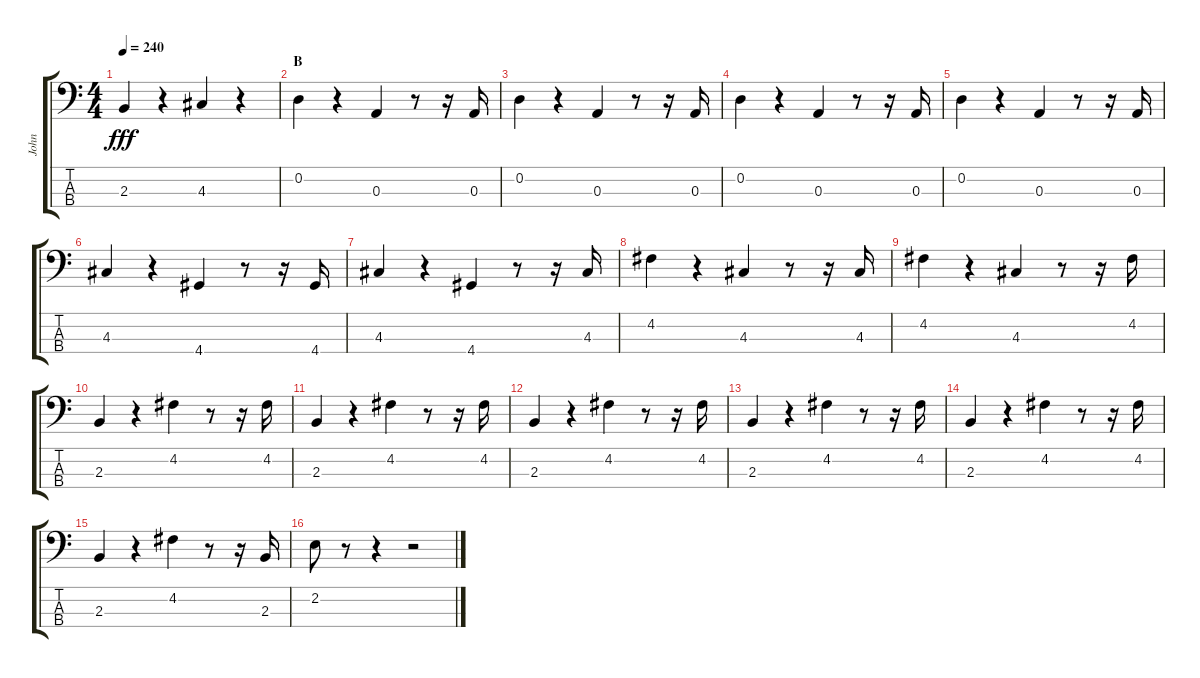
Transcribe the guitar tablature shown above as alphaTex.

\track ("John" "John") {instrument electricbasspick}
\staff {score tabs}
\tuning (G2 D2 A1 E1) {hide}
\ts (4 4)
\tempo 240
\clef f4
\ks c
2.3.4{dy fff} r.4 4.3.4 r.4 |
\section ("" "B")
0.2.4 r.4 0.3.4 r.8 r.16 0.3.16 |
0.2.4 r.4 0.3.4 r.8 r.16 0.3.16 |
0.2.4 r.4 0.3.4 r.8 r.16 0.3.16 |
0.2.4 r.4 0.3.4 r.8 r.16 0.3.16 |
4.3.4 r.4 4.4.4 r.8 r.16 4.4.16 |
4.3.4 r.4 4.4.4 r.8 r.16 4.3.16 |
4.2.4 r.4 4.3.4 r.8 r.16 4.3.16 |
4.2.4 r.4 4.3.4 r.8 r.16 4.2.16 |
2.3.4 r.4 4.2.4 r.8 r.16 4.2.16 |
2.3.4 r.4 4.2.4 r.8 r.16 4.2.16 |
2.3.4 r.4 4.2.4 r.8 r.16 4.2.16 |
2.3.4 r.4 4.2.4 r.8 r.16 4.2.16 |
2.3.4 r.4 4.2.4 r.8 r.16 4.2.16 |
2.3.4 r.4 4.2.4 r.8 r.16 2.3.16 |
2.2.8 r.8 r.4 r.2
